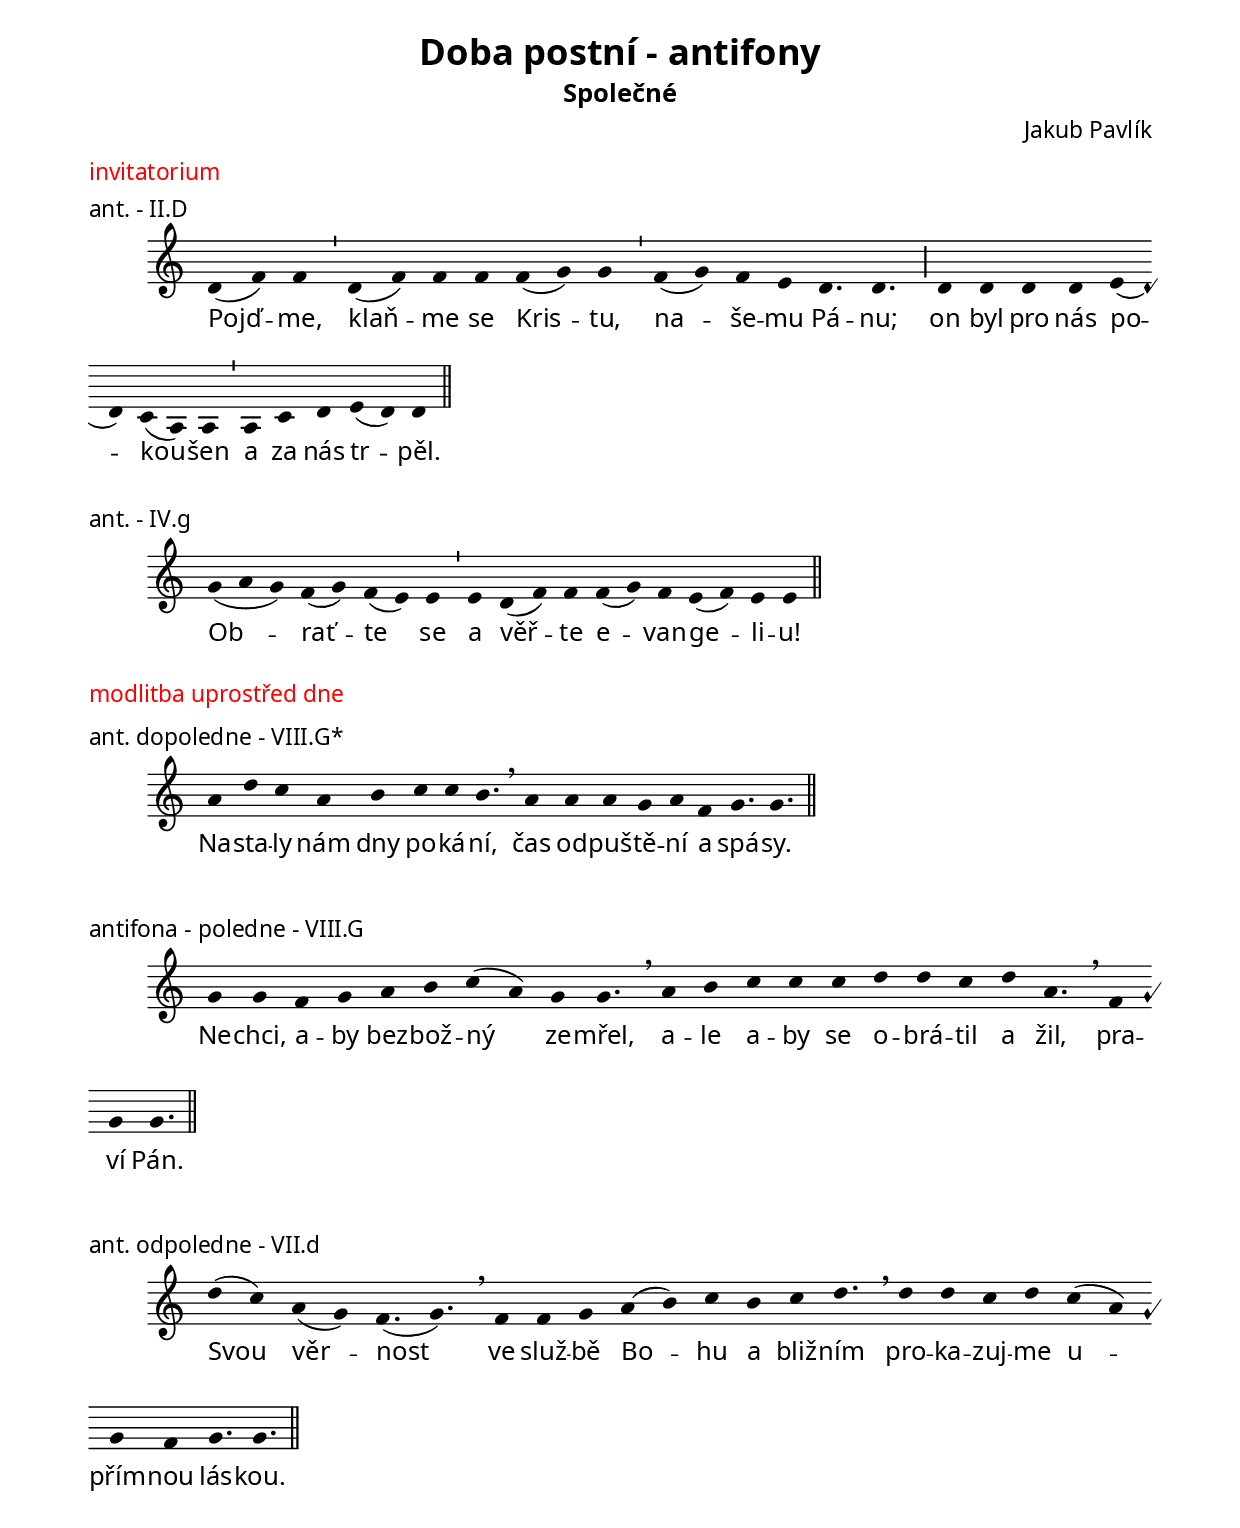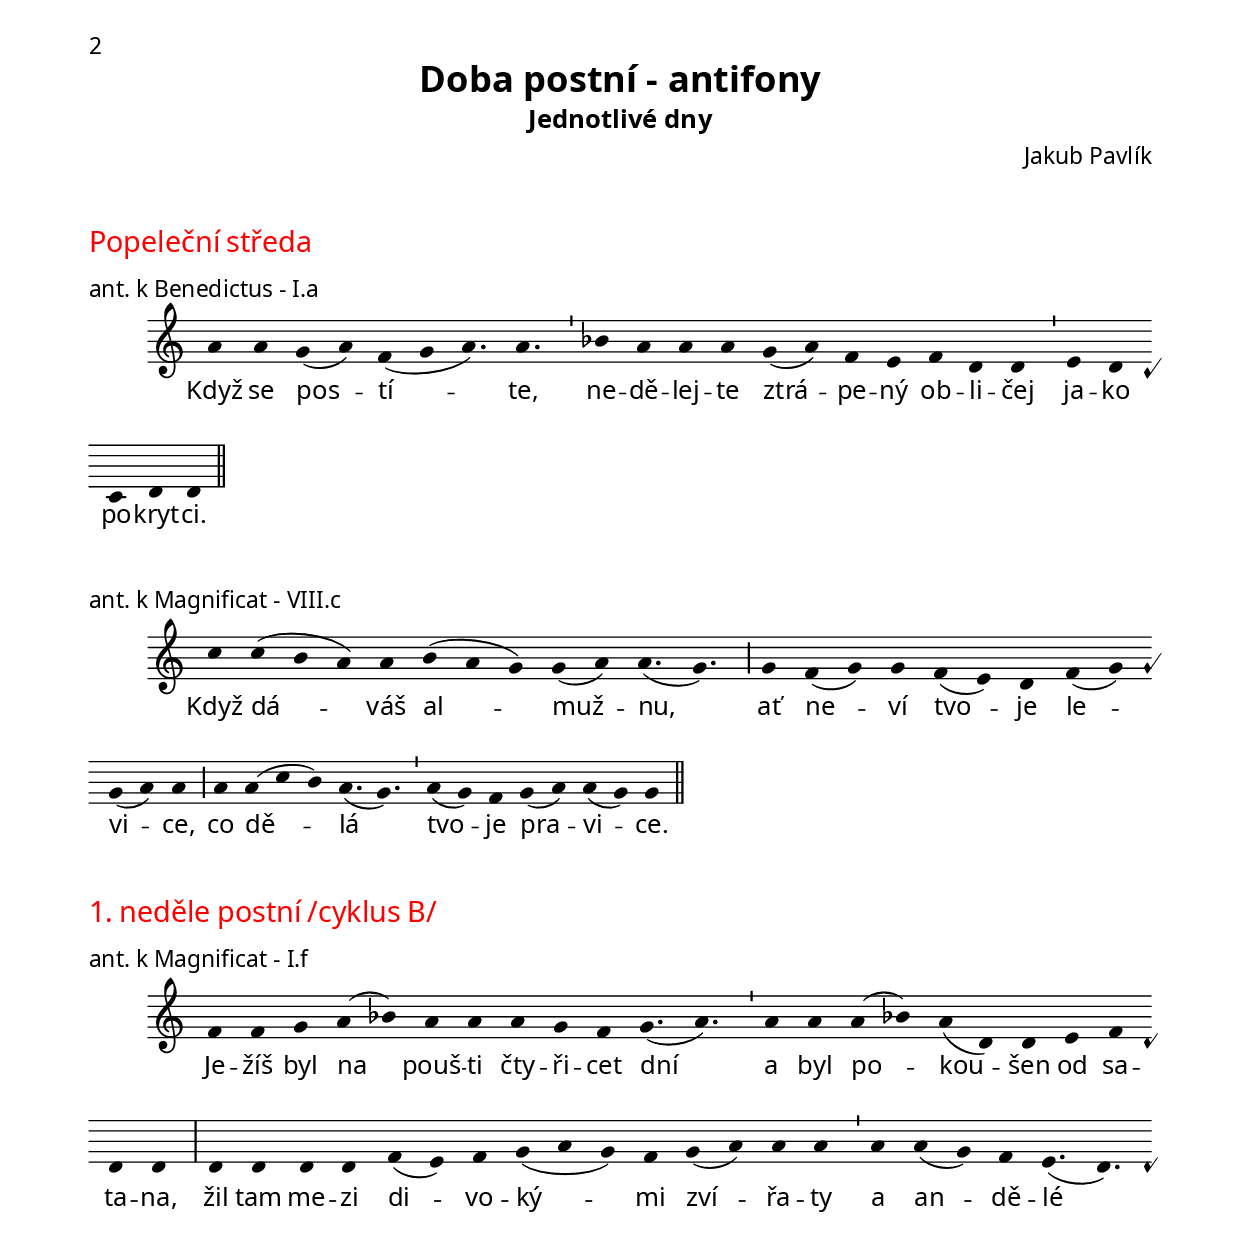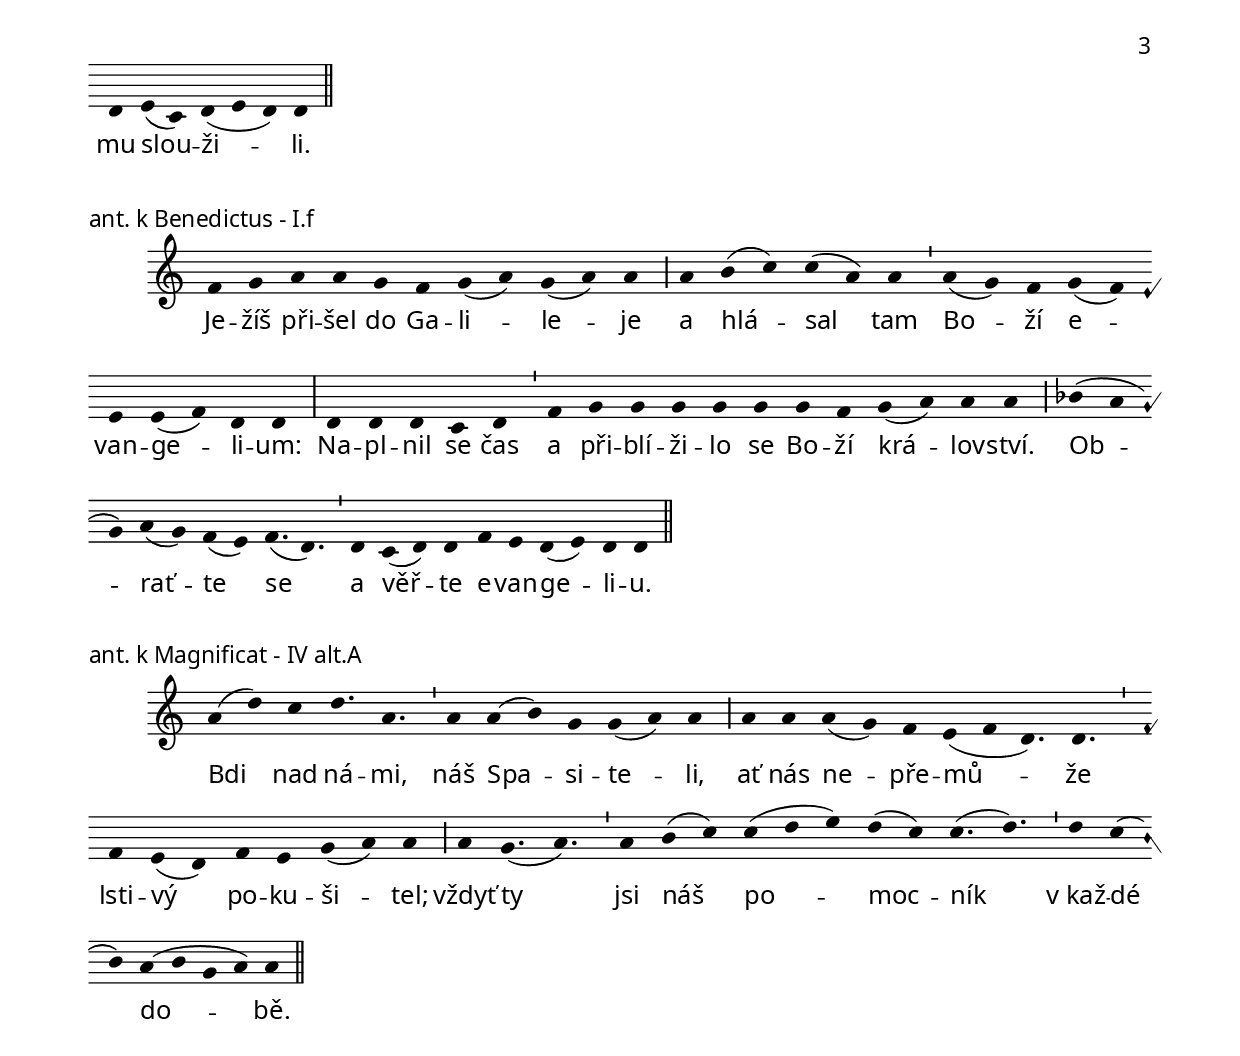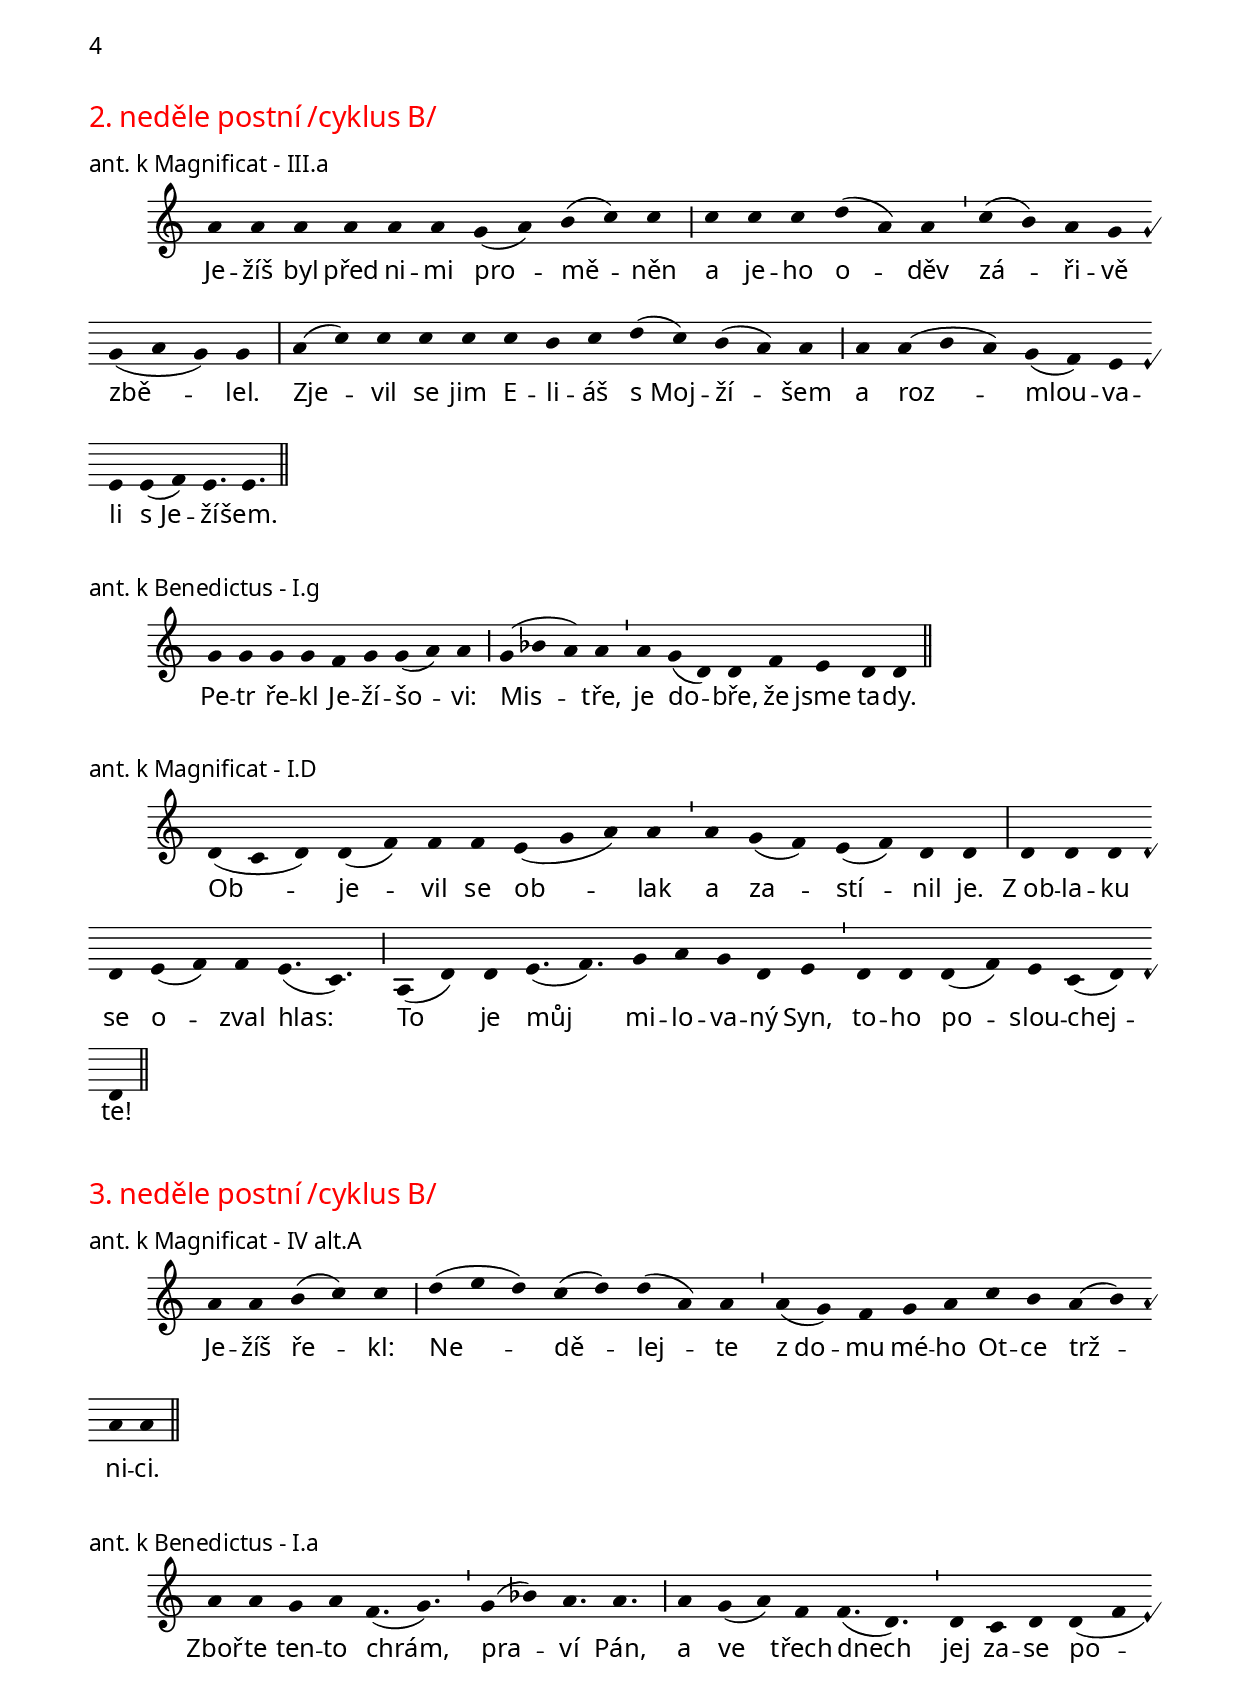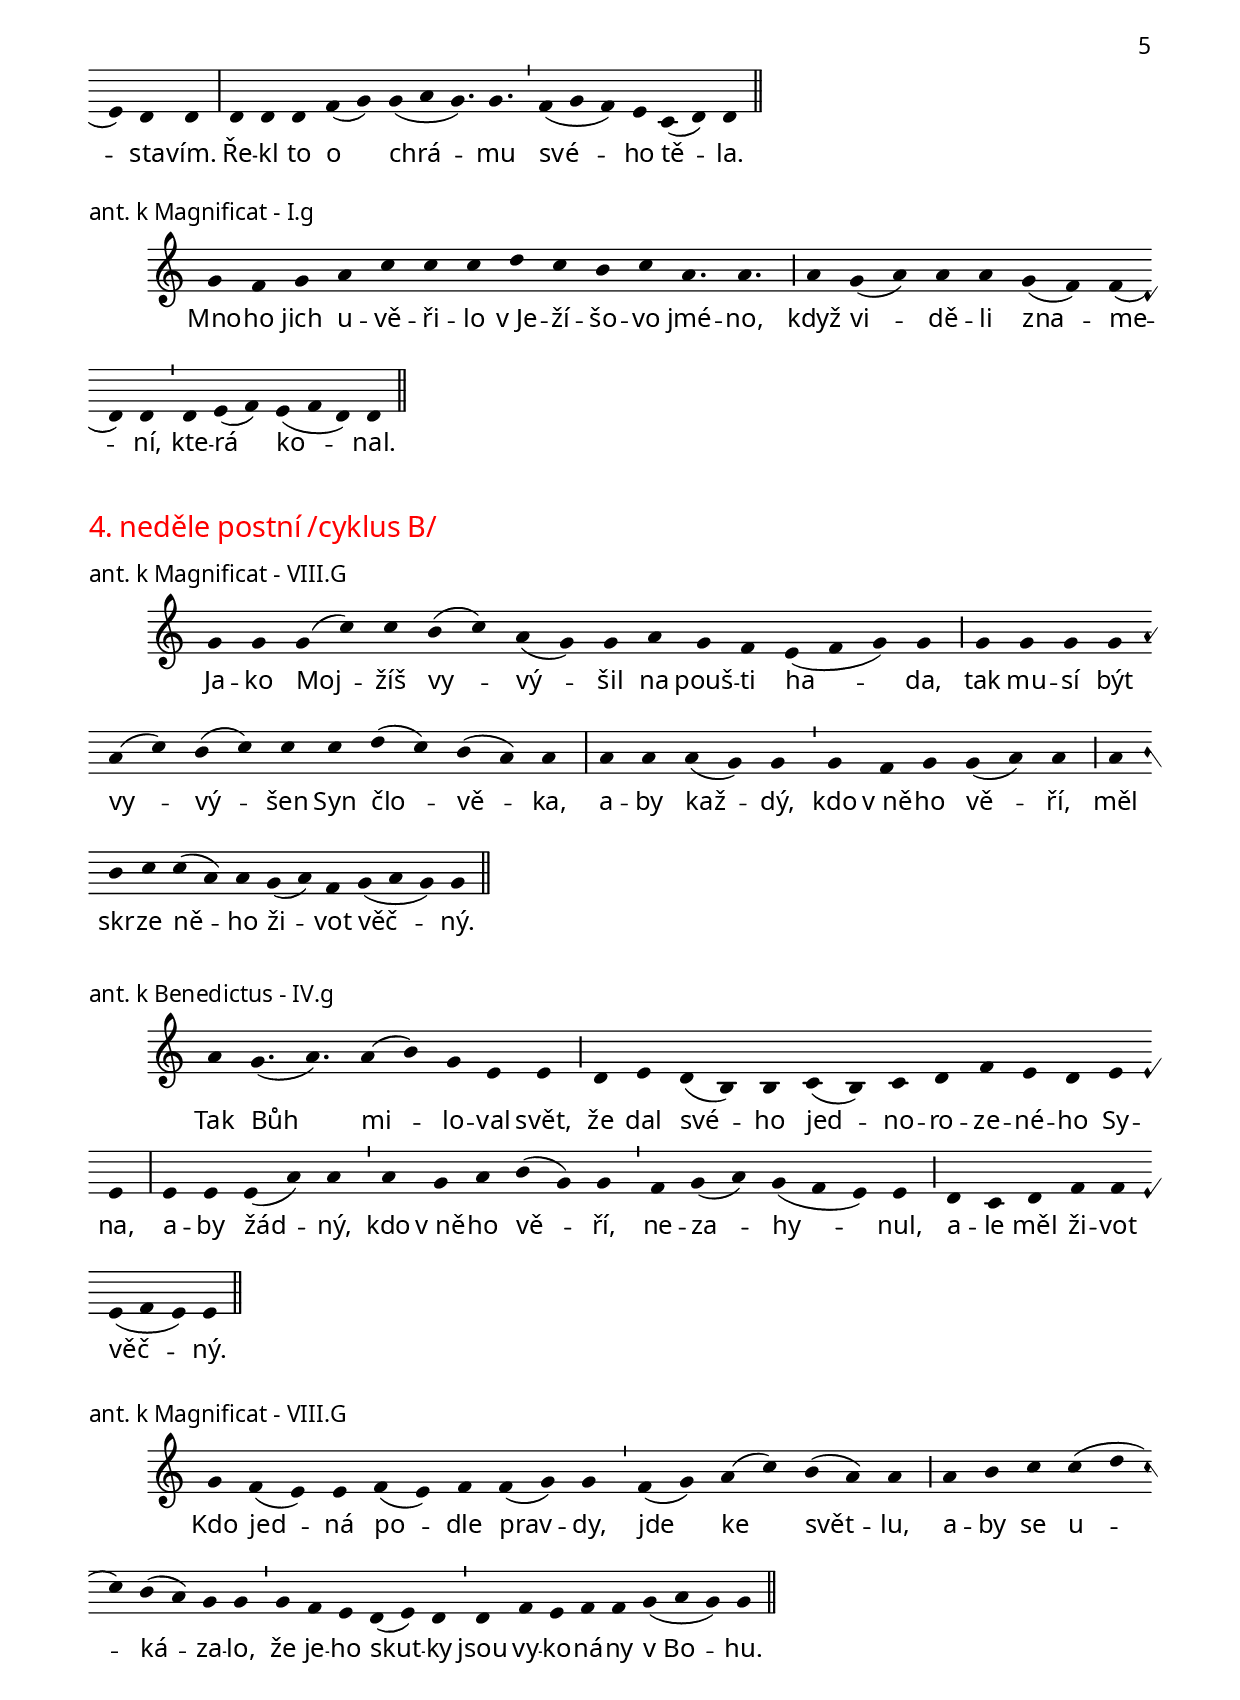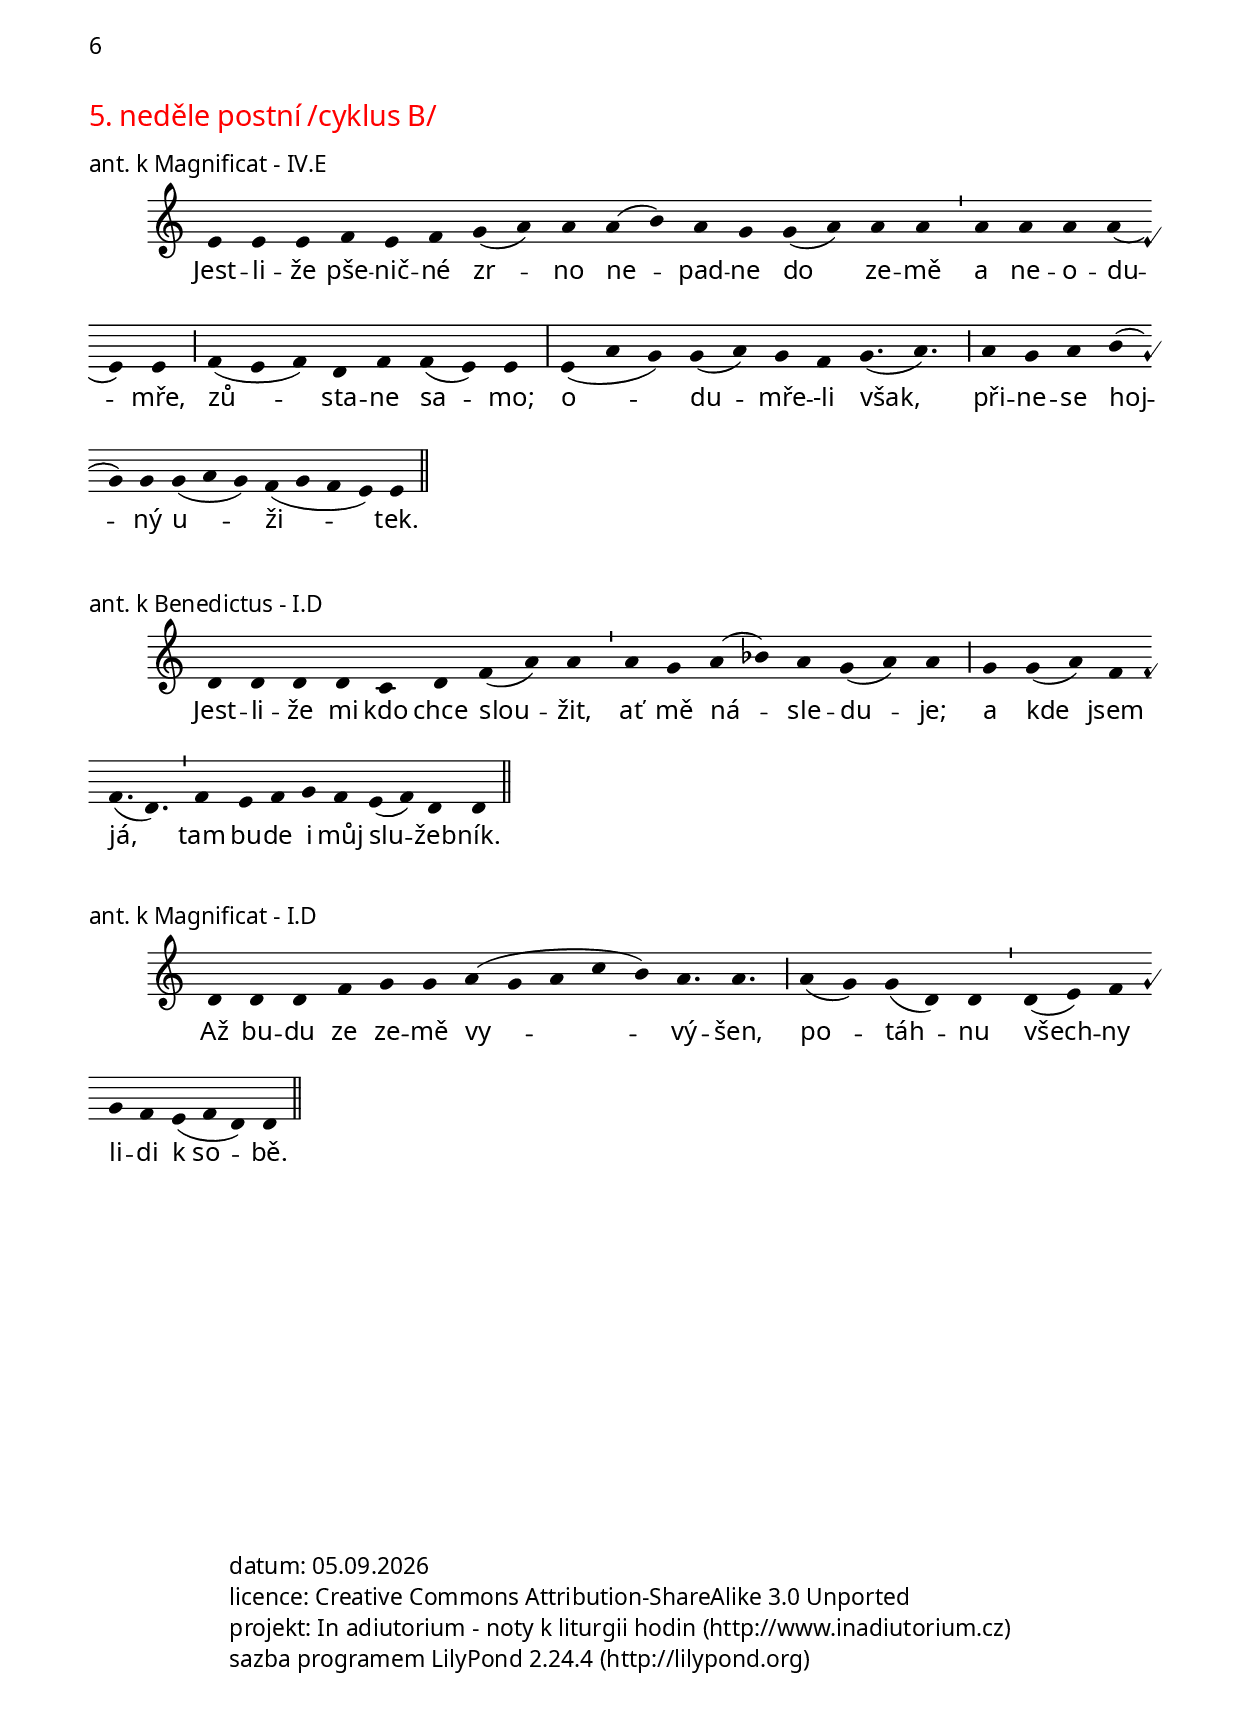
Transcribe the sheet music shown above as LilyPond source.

\version "2.14.2"

\header {
  title = "Doba postní - antifony"
  composer = "Jakub Pavlík"
}

\include "spolecne.ly"

\bookpart {
  \header {
    subtitle = "Společné"
  }
  
  \markup {\nadpisHodinka {"invitatorium"}}
  
  \score {
    \relative c' {
      \choralniRezim
      d4( f) f \barMin
      d( f) f f f( g) g \barMin f( g) f e d4. d \barMaior
      d4 d d d e( d) c( a) a \barMin a c d e( d) d \barFinalis
    }
    \addlyrics {
      Pojď -- me,
      klaň -- me se Kris -- tu, na -- še -- mu Pá -- nu;
      on byl pro nás po -- kou -- šen a za nás tr -- pěl.
    }
    \header {
      quid = "ant."
      modus = "II"
      differentia = "D" 
      psalmus = ""
      id = ""
      fons = "Z antifon pro Svatý týden."
      piece = \markup {\sestavTitulekBezZalmu}
    }
  }
  
  \score {
    \relative c'' {
      \choralniRezim
      g( a g) f( g) f( e) e \barMin
      e d( f) f f( g) f e( f) e e \barFinalis
    }
    \addlyrics {
      Ob -- rať -- te se 
      a věř -- te e -- van -- ge -- li -- u!
    }
    \header {
      quid = "ant."
      modus = "IV"
      differentia = "g" 
      psalmus = ""
      id = ""
      piece = \markup {\sestavTitulekBezZalmu}
    }
  }
  
  \markup {\nadpisHodinka {"modlitba uprostřed dne"}}
  
  \score {
    \relative c'' {
      \choralniRezim
      
      a4 d c a b c c b4. \breathe a4 a a g a f g4. g \bar "||"
    }
    \addlyrics {
      Na -- sta -- ly nám dny po -- ká -- ní, čas od -- puš -- tě -- ní a spá -- sy.
    }
    \header {
      quid = "ant. dopoledne"
      modus = "VIII"
      differentia = "G*" 
      psalmus = ""
      id = ""
      piece = \markup {\sestavTitulekBezZalmu}
    }
  }
  
  \score {
    \relative c'' {
      \choralniRezim
      
      g4 g f g a b c( a) g g4. \breathe a4 b c c c d d c d a4. \breathe f4 g g4. \bar "||"
    }
    \addlyrics {
      Ne -- chci, a -- by bez -- bož -- ný ze -- mřel, a -- le a -- by se o -- brá -- til a žil, pra -- ví Pán. 
    }
    \header {
      quid = "ant. v poledne"
      modus = "VIII"
      differentia = "G" 
      psalmus = ""
      id = ""
      piece = \markup {\sestavTitulekBezZalmu}
      piece = "antifona - poledne - VIII.G"
    }
  }
  
  \score {
    \relative c'' {
      \choralniRezim
      
      d4( c) a( g) f4.( g) \breathe f4 f g a( b) c b c d4. \breathe d4 d c d c( a) g f g4. g \bar "||"
    }
    \addlyrics {
      Svou věr -- nost ve služ -- bě Bo -- hu a bliž -- ním pro -- ka -- zuj -- me u -- přím -- nou lás -- kou.
    }
    \header {
      quid = "ant. odpoledne"
      modus = "VII"
      differentia = "d" 
      psalmus = ""
      id = ""
      piece = \markup {\sestavTitulekBezZalmu}
    }
  }
} % bookpart

\bookpart {
  \header {
    subtitle = "Jednotlivé dny"
  }
  
  \markup\nadpisDen{Popeleční středa}
  
  \score {
    \relative c'' {
      \choralniRezim
      a4 a g( a) f( g a4.) a \barMin
      bes4 a a a g( a) f e f d d \barMin e d c d d \barFinalis
    }
    \addlyrics {
      Když se pos -- tí -- te,
      ne -- dě -- lej -- te ztrá -- pe -- ný ob -- li -- čej
      ja -- ko po -- kryt -- ci.
    }
    \header {
      quid = "ant. k Benedictus"
      modus = "I"
      differentia = "a" 
      psalmus = ""
      id = ""
      piece = \markup {\sestavTitulekBezZalmu}
    }
  }
  
  \score {
    \relative c'' {
      \choralniRezim
      c4 c( b a) a b( a g) g( a) a4.( g) \barMaior
      g4 f( g) g f( e) d f( g) g( a) a \barMaior
      a a( c b) a4.( g) \barMin a4( g) f g( a) a( g) g \barFinalis
    }
    \addlyrics {
      Když dá -- váš al -- muž -- nu,
      ať ne -- ví tvo -- je le -- vi -- ce,
      co dě -- lá tvo -- je pra -- vi -- ce.
    }
    \header {
      quid = "ant. k Magnificat"
      modus = "VIII"
      differentia = "c" 
      psalmus = ""
      id = ""
      piece = \markup {\sestavTitulekBezZalmu}
    }
  }
  
  \markup\nadpisDen{1. neděle postní /cyklus B/}
  
  \score {
    \relative c' {
      \choralniRezim
      f4 f g a( bes) a a a g f g4.( a) \barMin
      a4 a a( bes) a( d,) d e f d d \barMax
      d d d d f( e) f g( a g) f g( a) a a \barMin
      a a( g) f e4.( d) d4 e( c) d( e d) d \barFinalis      
    }
    \addlyrics {
      Je -- žíš byl na pouš -- ti čty -- ři -- cet dní
      a byl po -- kou -- šen od sa -- ta -- na,
      žil tam me -- zi di -- vo -- ký -- mi zví -- řa -- ty
      a an -- dě -- lé mu slou -- ži -- li.
    }
    \header {
      quid = "ant. k Magnificat"
      modus = "I"
      differentia = "f" 
      psalmus = ""
      id = ""
      piece = \markup {\sestavTitulekBezZalmu}
    }
  }
  
  \score {
    \relative c' {
      \choralniRezim
      f4 g a a g f g( a) g( a) a \barMaior
      a b( c) c( a) a \barMin 
      a( g) f g( f) e e( f) d d \barMax
      
      d d d c d \barMin
      f g g g g g g f g( a) a a \barMaior
      bes( a g) a( g) f( e) f4.( d) \barMin
      d4 c( d) d f e d( e) d d \barFinalis
    }
    \addlyrics {
      Je -- žíš při -- šel do Ga -- li -- le -- je
      a hlá -- sal tam 
      Bo -- ží e -- van -- ge -- li -- um:
      
      Na -- pl -- nil se čas
      a při -- blí -- ži -- lo se Bo -- ží krá -- lov -- ství.
      Ob -- rať -- te se
      a věř -- te e -- van -- ge -- li -- u.
    }
    \header {
      quid = "ant. k Benedictus"
      modus = "I"
      differentia = "f"
      psalmus = ""
      id = ""
      fons = "3. neděle v mezidobí, cyklus B, 1. nešpory, k Magnificat"
      piece = \markup {\sestavTitulekBezZalmu}
    }
  }
  
  \score {
    \relative c'' {
      \choralniRezim
      a( d) c d4. a \barMin a4 a( b) g g( a) a \barMaior
      a a a( g) f e( f d4.) d \barMin f4 e( d) f e g( a) a \barMaior
      a g4.( a) \barMin a4 b( c) c( d e) d( c) c4.( d) \barMin d4 c( b) a( b g a) a \barFinalis
    }
    \addlyrics {
      Bdi nad ná -- mi, náš Spa -- si -- te -- li,
      ať nás ne -- pře -- mů -- že lsti -- vý po -- ku -- ši -- tel;
      vždyť ty jsi náš po -- moc -- ník v_kaž -- dé do -- bě.
    }
    \header {
      quid = "ant. k Magnificat"
      modus = "IV alt"
      differentia = "A" 
      psalmus = ""
      id = ""
      piece = \markup {\sestavTitulekBezZalmu}
    }
  }
  
  \pageBreak
  
  \markup\nadpisDen{2. neděle postní /cyklus B/}
  
  \score {
    \relative c'' {
      \choralniRezim
      a4 a a a a a g( a) b( c) c \barMaior
      c c c d( a) a \barMin c( b) a g g( a g) g \barMax
      a( c) c c c c b c d( c) b( a) a \barMaior
      a a( b a) g( f) e e e( f) e4. e \barFinalis
    }
    \addlyrics {
      Je -- žíš byl před ni -- mi pro -- mě -- něn
      a je -- ho o -- děv zá -- ři -- vě zbě -- lel.
      Zje -- vil se jim E -- li -- áš s_Moj -- ží -- šem
      a roz -- mlou -- va -- li s_Je -- ží -- šem.
    }
    \header {
      quid = "ant. k Magnificat"
      modus = "III"
      differentia = "a" 
      psalmus = ""
      id = ""
      piece = \markup {\sestavTitulekBezZalmu}
    }
  }
  
  \score {
    \relative c'' {
      \choralniRezim
      g4 g g g f g g( a) a \barMaior
      g4( bes a) a \barMin a g( d) d f e d d \barFinalis
    }
    \addlyrics {
      Pe -- tr ře -- kl Je -- ží -- šo -- vi:
      Mis -- tře, je do -- bře, že jsme ta -- dy.
    }
    \header {
      quid = "ant. k Benedictus"
      modus = "I"
      differentia = "g" 
      psalmus = ""
      id = ""
      piece = \markup {\sestavTitulekBezZalmu}
    }
  }
  
  \score {
    \relative c' {
      \choralniRezim
      d4( c d) d( f) f f e( g a) a \barMin a g( f) e( f) d d \barMax
      d4 d d d e( f) f e4.( c) \barMaior
      % a je mimo bezny rozsah modu I - ale budiz mi odpusteno.
      a4( d) d e4.( f) g4 a g d e \barMin
      d d d( f) e c( d) d \barFinalis
    }
    \addlyrics {
      Ob -- je -- vil se ob -- lak a za -- stí -- nil je.
      Z_ob -- la -- ku se o -- zval hlas:
      To je můj mi -- lo -- va -- ný Syn,
      to -- ho po -- slou -- chej -- te!
    }
    \header {
      quid = "ant. k Magnificat"
      modus = "I"
      differentia = "D" 
      psalmus = ""
      id = ""
      piece = \markup {\sestavTitulekBezZalmu}
    }
  }
    
  \markup\nadpisDen{3. neděle postní /cyklus B/}
  
  \score {
    \relative c'' {
      \choralniRezim
      a4 a b( c) c \barMaior
      % d e d c b a g a c b a( b) a a \barFinalis
      d( e d) c( d) d( a) a \barMin
      a( g) f g a c b a( b) a a \barFinalis
    }
    \addlyrics {
      Je -- žíš ře -- kl:
      Ne -- dě -- lej -- te z_do -- mu mé -- ho Ot -- ce trž -- ni -- ci.
    }
    \header {
      quid = "ant. k Magnificat"
      modus = "IV alt"
      differentia = "A" 
      psalmus = ""
      id = ""
      piece = \markup {\sestavTitulekBezZalmu}
    }
  }
  
  \score {
    \relative c'' {
      \choralniRezim
      a a g a f4.( g) \barMin g4( bes) a4. a \barMaior
      a4 g( a) f f4.( d) \barMin d4 c d d( f e) d d \barMax
      d d d f( g) g( a g4.) g \barMin f4( g f) e c( d) d \barFinalis
    }
    \addlyrics {
      Zboř -- te ten -- to chrám, pra -- ví Pán,
      a ve třech dnech jej za -- se po -- sta -- vím.
      Ře -- kl to o chrá -- mu své -- ho tě -- la.
    }
    \header {
      quid = "ant. k Benedictus"
      modus = "I"
      differentia = "a" 
      psalmus = ""
      id = ""
      fons = "velké kusy z: Bílá sobota, nešpory, 3. ant."
      piece = \markup {\sestavTitulekBezZalmu}
    }
  }
  
  \score {
    \relative c'' {
      \choralniRezim
      g4 f g a c c c d c b c a4. a \barMaior
      a4 g( a) a a g( f) f( d) d \barMin 
      d e( f) e( f d) d \barFinalis
    }
    \addlyrics {
      Mno -- ho jich u -- vě -- ři -- lo v_Je -- ží -- šo -- vo jmé -- no,
      když vi -- dě -- li zna -- me -- ní, kte -- rá ko -- nal.
    }
    \header {
      quid = "ant. k Magnificat"
      modus = "I"
      differentia = "g" 
      psalmus = ""
      id = ""
      piece = \markup {\sestavTitulekBezZalmu}
    }
  }
  
  \markup\nadpisDen{4. neděle postní /cyklus B/}
  
  \score {
    \relative c'' {
      \choralniRezim
      g4 g g( c) c b( c) a( g) g a g f e( f g) g \barMaior
      g g g g a( c) b( c) c c d( c) b( a) a \barMax
      a a a( g) g \barMin g f g g( a) a \barMaior
      a b c c( a) a g( a) f g( a g) g \barFinalis
    }
    \addlyrics {
      Ja -- ko Moj -- žíš vy -- vý -- šil na pouš -- ti ha -- da,
      tak mu -- sí být vy -- vý -- šen Syn člo -- vě -- ka,
      a -- by kaž -- dý, kdo v_ně -- ho vě -- ří,
      měl skr -- ze ně -- ho ži -- vot věč -- ný.
    }
    \header {
      quid = "ant. k Magnificat"
      modus = "VIII"
      differentia = "G" 
      psalmus = ""
      id = ""
      fons = "rozsáhlá výpůjčka melodie z: pondělí Svatého týdne, ant. k Magnificat"
      piece = \markup {\sestavTitulekBezZalmu}
    }
  }
  
  \score {
    \relative c'' {
      \choralniRezim
      a g4.( a) a4( b) g e e \barMaior
      d e d( b) b c( b) c d f e d e e \barMax
      e e e( a) a \barMin a g a b( g) g \barMin
      f g( a) g( f e) e \barMaior 
      d c d f f e( f e) e \barFinalis
    }
    \addlyrics {
      Tak Bůh mi -- lo -- val svět,
      že dal své -- ho jed -- no -- ro -- ze -- né -- ho Sy -- na,
      a -- by žád -- ný, kdo v_ně -- ho vě -- ří,
      ne -- za -- hy -- nul, 
      a -- le měl ži -- vot věč -- ný.
    }
    \header {
      quid = "ant. k Benedictus"
      modus = "IV"
      differentia = "g" 
      psalmus = ""
      id = ""
      piece = \markup {\sestavTitulekBezZalmu}
    }
  }
  
  \score {
    \relative c'' {
      \choralniRezim
      g4 f( e) e f( e) f f( g) g \barMin
      f( g) a( c) b( a) a \barMaior
      a b c c( d c) b( a) g g \barMin
      g f e d( e) d \barMin d f e f f g( a g) g \barFinalis
    }
    \addlyrics {
      Kdo jed -- ná po -- dle prav -- dy, 
      jde ke svět -- lu,
      a -- by se u -- ká -- za -- lo,
      že je -- ho skut -- ky jsou vy -- ko -- ná -- ny v_Bo -- hu.
    }
    \header {
      quid = "ant. k Magnificat"
      modus = "VIII"
      differentia = "G" 
      psalmus = ""
      id = ""
      piece = \markup {\sestavTitulekBezZalmu}
    }
  }
  
  \markup\nadpisDen{5. neděle postní /cyklus B/}
  
  \score {
    \relative c' {
      \choralniRezim
      e4 e e f e f g( a) a
      a( b) a g g( a) a a \barMin a
      a4 a a( e) e \barMaior
      f( e f) d f f( e) e \barMax
      e( a g) g( a) g f g4.( a) \barMaior
      a4 g a b( g) g g( a g) f( g f e) e \barFinalis
    }
    \addlyrics {
      Jest -- li -- že pše -- nič -- né zr -- no
      ne -- pad -- ne do ze -- mě a 
      ne -- o -- du -- mře,
      zů -- sta -- ne sa -- mo;
      o -- du -- mře -- -li však,
      při -- ne -- se hoj -- ný u -- ži -- tek.
    }
    \header {
      quid = "ant. k Magnificat"
      modus = "IV"
      differentia = "E" 
      psalmus = ""
      id = ""
      piece = \markup {\sestavTitulekBezZalmu}
    }
  }
  
  \score {
    \relative c' {
      \choralniRezim
      d4 d d d c d f( a) a \barMin
      a g a( bes) a g( a) a \barMaior
      g4 g( a) f f4.( d) \barMin 
      f4 e f g f e( f) d d \barFinalis
    }
    \addlyrics {
      Jest -- li -- že mi kdo chce slou -- žit,
      ať mě ná -- sle -- du -- je;
      a kde jsem já,
      tam bu -- de i můj slu -- žeb -- ník.
    }
    \header {
      quid = "ant. k Benedictus"
      modus = "I"
      differentia = "D" 
      psalmus = ""
      id = ""
      piece = \markup {\sestavTitulekBezZalmu}
    }
  }
  
  \score {
    \relative c' {
      \choralniRezim
      d4 d d f g g a( g a c b) a4. a \barMaior
      a4( g) g( d) d \barMin d( e) f g f e( f d) d \barFinalis
    }
    \addlyrics {
      Až bu -- du ze ze -- mě vy -- vý -- šen,
      po -- táh -- nu všech -- ny li -- di k_so -- bě.
    }
    \header {
      quid = "ant. k Magnificat"
      modus = "I"
      differentia = "D" 
      psalmus = ""
      id = ""
      piece = \markup {\sestavTitulekBezZalmu}
    }
  }
  
}